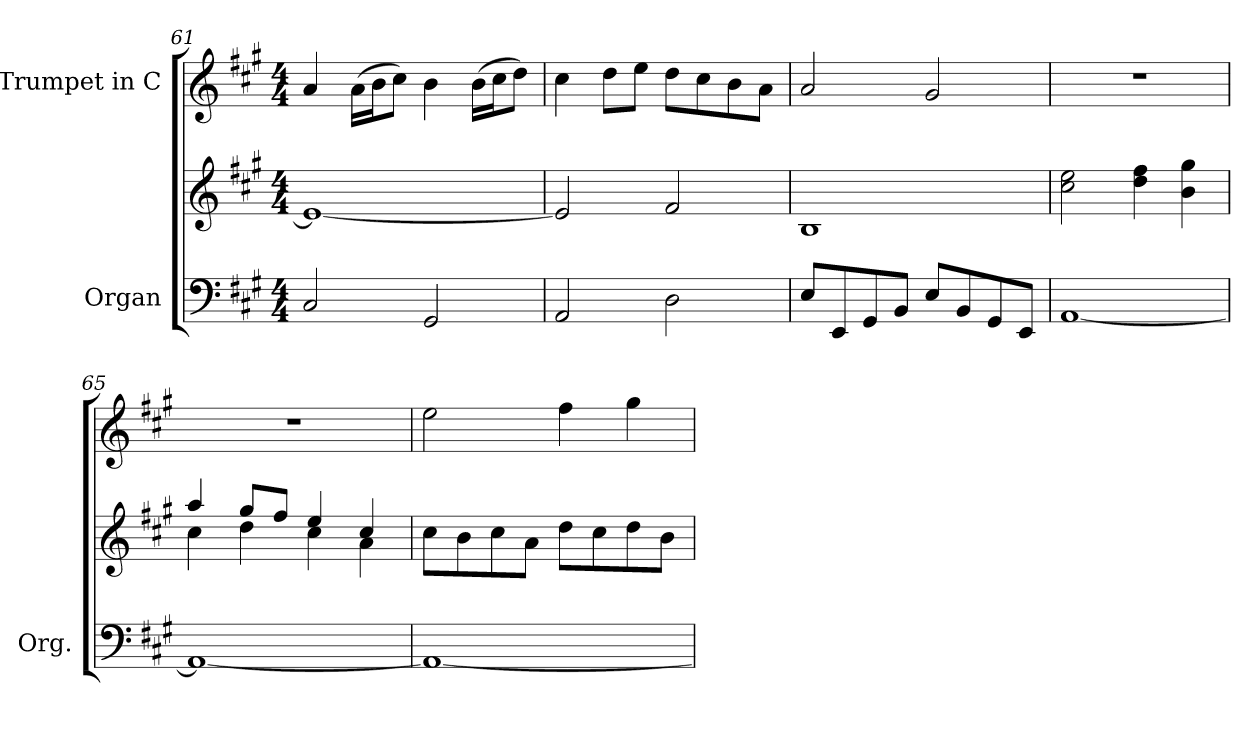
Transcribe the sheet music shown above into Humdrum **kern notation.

**kern	**kern	**kern
*part2	*part2	*part1
*staff3	*staff2	*staff1
*I"Organ	*	*I"Trumpet in C
*I'Org.	*	*
*clefF4	*clefG2	*clefG2
*k[f#c#g#]	*k[f#c#g#]	*k[f#c#g#]
*A:	*A:	*A:
*M4/4	*M4/4	*M4/4
=61	=61	=61
2C#/	1e_	4a/
.	.	(>16a\LL
.	.	16b\J
.	.	8cc#\J)
2GG#/	.	4b\
.	.	(>16b\LL
.	.	16cc#\J
.	.	8dd\J)
=62	=62	=62
2AA/	2e/]	4cc#\
.	.	8dd\L
.	.	8ee\J
2D\	2f#/	8dd\L
.	.	8cc#\
.	.	8b\
.	.	8a\J
=63	=63	=63
8E/L	1B	2a/
8EE/	.	.
8GG#/	.	.
8BB/J	.	.
8E/L	.	2g#/
8BB/	.	.
8GG#/	.	.
8EE/J	.	.
!!LO:PB:g=z
=64	=64	=64
[1AA	2cc#\ 2ee\	1r
.	4dd\ 4ff#\	.
.	4b\ 4gg#\	.
=65	=65	=65
*	*^	*
1AA_	4aa/	4cc#\	1r
.	8gg#/L	4dd\	.
.	8ff#/J	.	.
.	4ee/	4cc#\	.
.	4cc#/	4a\	.
*	*v	*v	*
=66	=66	=66
1AA_	8cc#\L	2ee\
.	8b\	.
.	8cc#\	.
.	8a\J	.
.	8dd\L	4ff#\
.	8cc#\	.
.	8dd\	4gg#\
.	8b\J	.
=	=	=
*-	*-	*-
